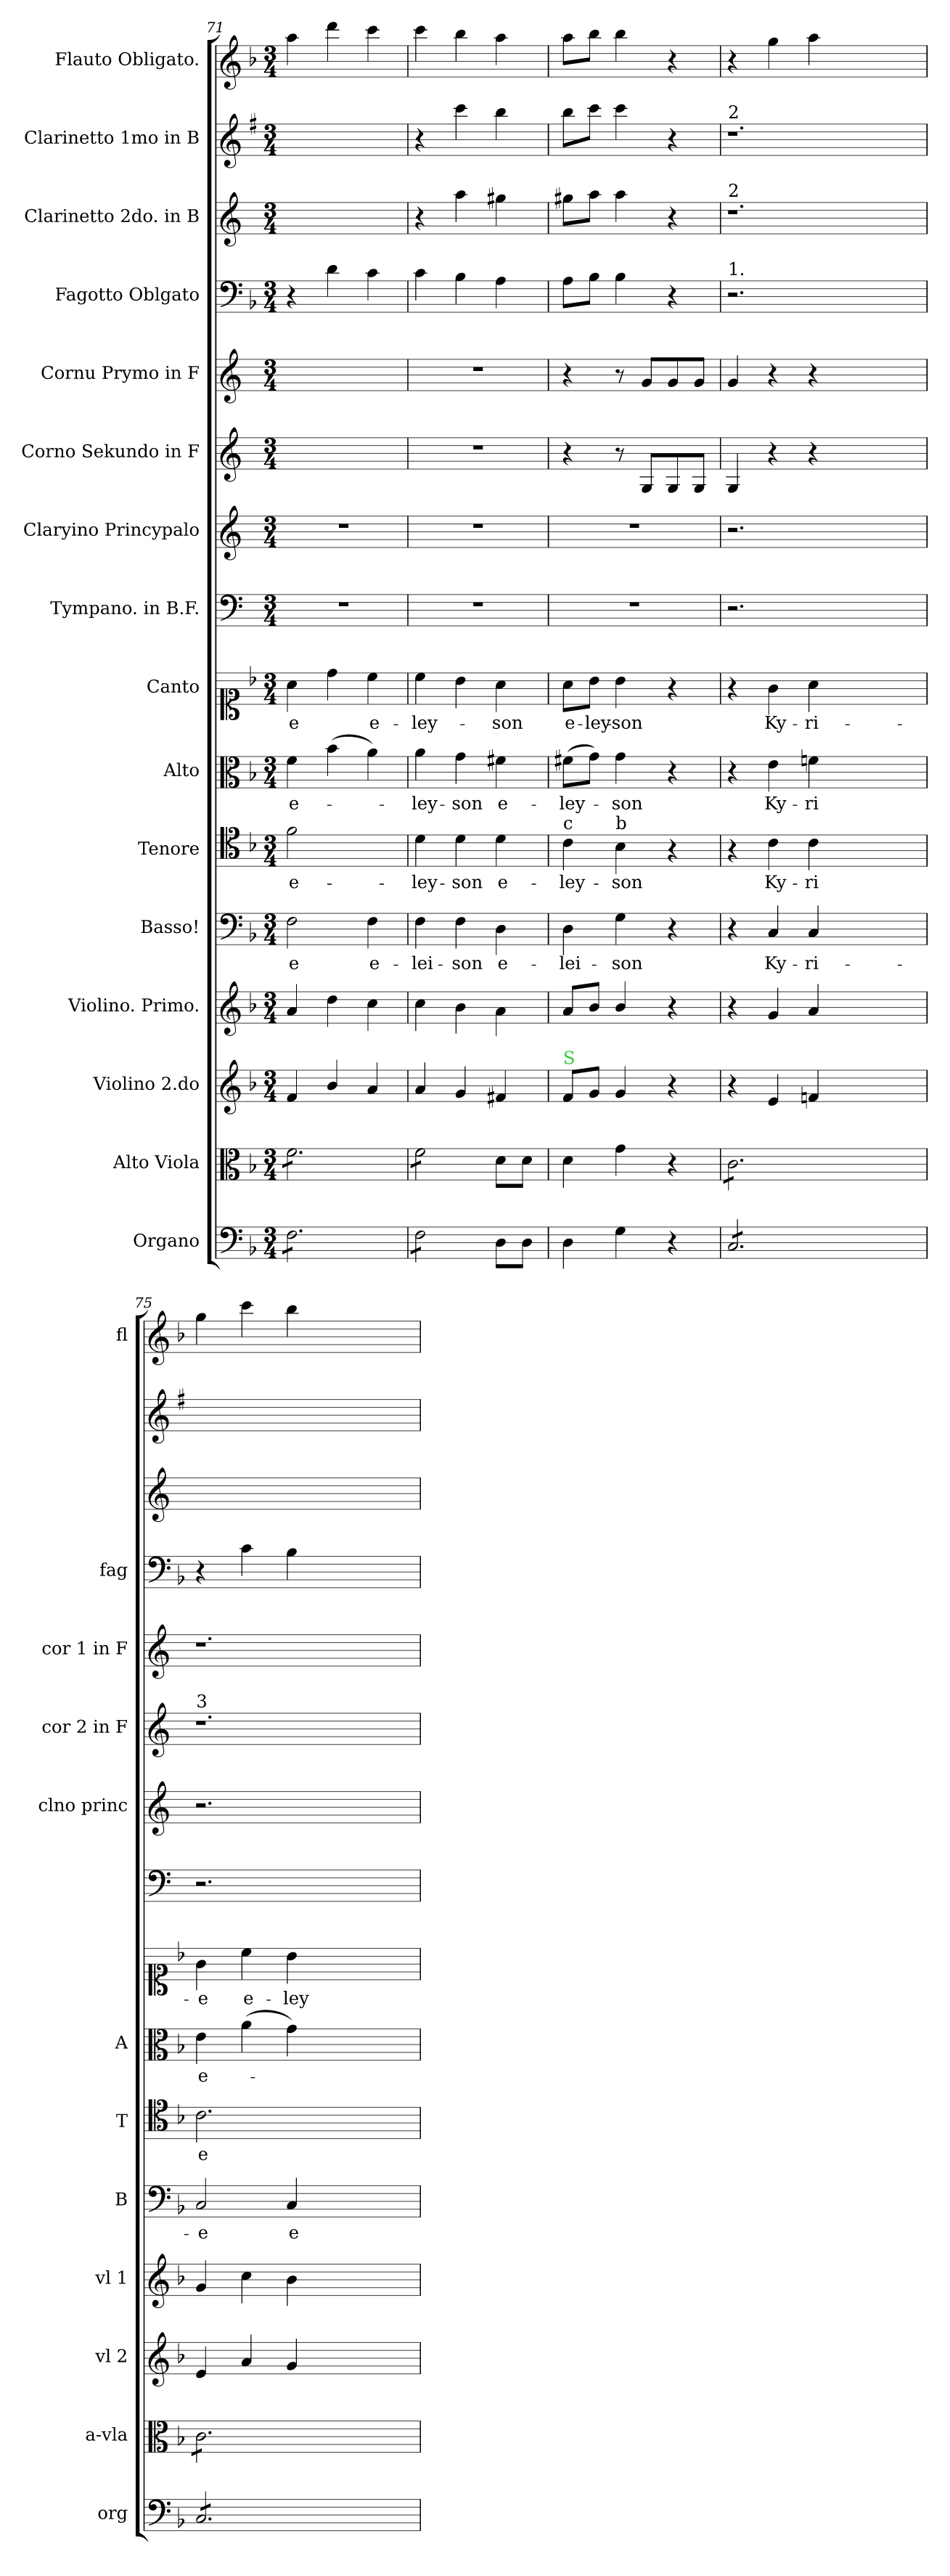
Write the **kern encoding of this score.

**kern	**kern	**kern	**kern	**kern	**text	**kern	**text	**kern	**text	**kern	**text	**kern	**kern	**kern	**kern	**kern	**dynam	**kern	**dynam	**kern	**dynam	**kern
*part16	*part15	*part14	*part13	*part12	*part12	*part11	*part11	*part10	*part10	*part9	*part9	*part8	*part7	*part6	*part5	*part4	*part4	*part3	*part3	*part2	*part2	*part1
*staff16	*staff15	*staff14	*staff13	*staff12	*staff12	*staff11	*staff11	*staff10	*staff10	*staff9	*staff9	*staff8	*staff7	*staff6	*staff5	*staff4	*staff4	*staff3	*staff3	*staff2	*staff2	*staff1
*I"Organo	*I"Alto Viola	*I"Violino 2.do	*I"Violino. Primo.	*I"Basso!	*	*I"Tenore	*	*I"Alto	*	*I"Canto	*	*I"Tympano. in B.F.	*I"Claryino Princypalo	*I"Corno Sekundo in F	*I"Cornu Prymo in F	*I"Fagotto Oblgato	*	*I"Clarinetto 2do. in B	*	*I"Clarinetto 1mo in B	*	*I"Flauto Obligato.
*I'org	*I'a-vla	*I'vl 2	*I'vl 1	*I'B	*	*I'T	*	*I'A	*	*	*	*	*I'clno princ	*I'cor 2 in F	*I'cor 1 in F	*I'fag	*	*	*	*	*	*I'fl
*clefF4	*clefC3	*clefG2	*clefG2	*clefF4	*	*clefC4	*	*clefC3	*	*clefC1	*	*clefF4	*clefG2	*clefG2	*clefG2	*clefF4	*	*clefG2	*	*clefG2	*	*clefG2
*	*	*	*	*	*	*	*	*	*	*	*	*ITrd1c2	*ITrd1c2	*ITrd4c7	*ITrd4c7	*	*	*ITrd1c2	*	*ITrd1c2	*	*
*k[b-]	*k[b-]	*k[b-]	*k[b-]	*k[b-]	*	*k[b-]	*	*k[b-]	*	*k[b-]	*	*k[b-e-]	*k[b-e-]	*k[b-]	*k[b-]	*k[b-]	*	*k[b-e-]	*	*k[b-]	*	*k[b-]
*M3/4	*M3/4	*M3/4	*M3/4	*M3/4	*	*M3/4	*	*M3/4	*	*M3/4	*	*M3/4	*M3/4	*M3/4	*M3/4	*M3/4	*	*M3/4	*	*M3/4	*	*M3/4
=71	=71	=71	=71	=71	=71	=71	=71	=71	=71	=71	=71	=71	=71	=71	=71	=71	=71	=71	=71	=71	=71	=71
!	!	!	!	!	!	!LO:N:vis=2	!	!	!LO:LY:color=darkblue	!	!	!	!	!	!	!	!	!	!	!	!	!
*tremolo	*	*	*	*	*	*	*	*	*	*	*	*	*	*	*	*	*	*	*	*	*	*
*	*tremolo	*	*	*	*	*	*	*	*	*	*	*	*	*	*	*	*	*	*	*	*	*
8F\L	8f\L	4f/	4a/	2F\	-e	2.f\	e-	4f\	e-	4a\	-e	2.r	2.r	2.ryy	2.ryy	4r	pia&colon;	2.ryy	.	2.ryy	.	4aa\
8F\	8f\	.	.	.	.	.	.	.	.	.	.	.	.	.	.	.	.	.	.	.	.	.
8F\	8f\	4b-/	4dd\	.	.	.	.	(4b-\	.	4dd\	.	.	.	.	.	4d\	.	.	.	.	.	4ddd\
8F\	8f\	.	.	.	.	.	.	.	.	.	.	.	.	.	.	.	.	.	.	.	.	.
8F\	8f\	4a/	4cc\	4F\	e-	.	.	4a\)	.	4cc\	e-	.	.	.	.	4c\	.	.	.	.	.	4ccc\
8F\J	8f\J	.	.	.	.	.	.	.	.	.	.	.	.	.	.	.	.	.	.	.	.	.
=72	=72	=72	=72	=72	=72	=72	=72	=72	=72	=72	=72	=72	=72	=72	=72	=72	=72	=72	=72	=72	=72	=72
!	!	!	!	!	!	!	!	!	!LO:LY:color=darkblue	!	!	!	!	!	!	!	!	!	!	!	!	!
8F\L	8f\L	4a/	4cc\	4F\	-lei-	4d\	-ley-	4a\	-ley-	4cc\	-ley-	2.r	2.r	2.r	2.r	4c\	.	4r	.	4r	.	4ccc\
8F\	8f\	.	.	.	.	.	.	.	.	.	.	.	.	.	.	.	.	.	.	.	.	.
!	!	!	!	!	!	!	!	!	!LO:LY:color=darkblue	!	!	!	!	!	!	!	!	!	!	!	!	!
8F\	8f\	4g/	4b-\	4F\	-son	4d\	-son	4g\	-son	4b-\	.	.	.	.	.	4B-\	.	4gg\	pia	4bb-\	pia	4bb-\
8F\J	8f\J	.	.	.	.	.	.	.	.	.	.	.	.	.	.	.	.	.	.	.	.	.
*	*Xtremolo	*	*	*	*	*	*	*	*	*	*	*	*	*	*	*	*	*	*	*	*	*
*Xtremolo	*	*	*	*	*	*	*	*	*	*	*	*	*	*	*	*	*	*	*	*	*	*
!	!	!	!	!	!LO:LY:i	!	!	!	!LO:LY:color=darkblue	!	!	!	!	!	!	!	!	!	!	!	!	!
8D\L	8d\L	4f#X/	4a\	4D\	e-	4d\	e-	4f#X\	e-	4a\	-son	.	.	.	.	4A\	.	4ff#X\	.	4aa\	.	4aa\
8D\J	8d\J	.	.	.	.	.	.	.	.	.	.	.	.	.	.	.	.	.	.	.	.	.
=73	=73	=73	=73	=73	=73	=73	=73	=73	=73	=73	=73	=73	=73	=73	=73	=73	=73	=73	=73	=73	=73	=73
!	!	!	!	!	!	!LO:TX:a:t=c	!	!	!	!	!	!	!	!	!	!	!	!	!	!	!	!
!	!	!LO:TX:a:color=limegreen:t=S	!	!	!	!	!	!	!	!	!	!	!	!	!	!	!	!	!	!	!	!
!	!	!	!	!	!LO:LY:i	!	!	!	!LO:LY:color=darkblue	!	!	!	!	!	!	!	!	!	!	!	!	!
4D\	4d\	8f/L	8a/L	4D\	-lei-	4c\	-ley-	(8f#X\L	-ley-	8a\L	e-	2.r	2.r	4r	4r	8A\L	.	8ff#X\L	.	8aa\L	.	8aa\L
.	.	8g/J	8b-/J	.	.	.	.	8g\J)	.	8b-\J	-ley-	.	.	.	.	8B-\J	.	8gg\J	.	8bb-\J	.	8bb-\J
!	!	!	!	!	!	!LO:TX:a:t=b	!	!	!	!	!	!	!	!	!	!	!	!	!	!	!	!
!	!	!	!	!	!LO:LY:i	!	!	!	!LO:LY:color=darkblue	!	!	!	!	!	!	!	!	!	!	!	!	!
4G\	4g\	4g/	4b-/	4G\	-son	4B-\	-son	4g\	-son	4b-\	-son	.	.	8r	8r	4B-\	.	4gg\	.	4bb-\	.	4bb-\
.	.	.	.	.	.	.	.	.	.	.	.	.	.	8C/L	8c/L	.	.	.	.	.	.	.
4r	4r	4r	4r	4r	.	4r	.	4r	.	4r	.	.	.	8C/	8c/	4r	.	4r	.	4r	.	4r
.	.	.	.	.	.	.	.	.	.	.	.	.	.	8C/J	8c/J	.	.	.	.	.	.	.
=74	=74	=74	=74	=74	=74	=74	=74	=74	=74	=74	=74	=74	=74	=74	=74	=74	=74	=74	=74	=74	=74	=74
!	!	!	!	!	!	!	!	!	!	!	!	!	!	!	!	!	!	!	!	!LO:TX:a:t=2	!	!
!	!	!	!	!	!	!	!	!	!	!	!	!	!	!	!	!	!	!LO:TX:a:t=2	!	!	!	!
!	!	!	!	!	!	!	!	!	!	!	!	!	!	!	!	!LO:TX:a:t=1.	!	!	!	!	!	!
*tremolo	*	*	*	*	*	*	*	*	*	*	*	*	*	*	*	*	*	*	*	*	*	*
*	*tremolo	*	*	*	*	*	*	*	*	*	*	*	*	*	*	*	*	*	*	*	*	*
8C/L	8c\L	4r	4r	4r	.	4r	.	4r	.	4r	.	2.r	2.r	4C/	4c/	2.r	.	1.r	.	1.r	.	4r
8C/	8c\	.	.	.	.	.	.	.	.	.	.	.	.	.	.	.	.	.	.	.	.	.
!	!	!	!	!	!	!	!	!	!LO:LY:color=darkblue	!	!	!	!	!	!	!	!	!	!	!	!	!
8C/	8c\	4e/	4g/	4C/	Ky-	4c\	Ky-	4e\	Ky-	4g\	Ky-	.	.	4r	4r	.	.	.	.	.	.	4gg\
8C/	8c\	.	.	.	.	.	.	.	.	.	.	.	.	.	.	.	.	.	.	.	.	.
!	!	!	!	!	!	!	!	!	!LO:LY:color=darkblue	!	!	!	!	!	!	!	!	!	!	!	!	!
8C/	8c\	4fn/	4a/	4C/	-ri-	4c\	-ri	4fn\	-ri	4a\	-ri-	.	.	4r	4r	.	.	.	.	.	.	4aa\
8C/J	8c\J	.	.	.	.	.	.	.	.	.	.	.	.	.	.	.	.	.	.	.	.	.
2.ryy	2.ryy	2.ryy	2.ryy	2.ryy	.	2.ryy	.	2.ryy	.	2.ryy	.	2.ryy	2.ryy	2.ryy	2.ryy	2.ryy	.	.	.	.	.	2.ryy
=75	=75	=75	=75	=75	=75	=75	=75	=75	=75	=75	=75	=75	=75	=75	=75	=75	=75	=75	=75	=75	=75	=75
!	!	!	!	!	!	!	!	!	!	!	!	!	!	!LO:TX:a:t=3	!	!	!	!	!	!	!	!
!	!	!	!	!	!	!	!	!	!LO:LY:color=darkblue	!	!	!	!	!	!	!	!	!	!	!	!	!
8C/L	8c\L	4e/	4g/	2C/	-e	2.c\	e-	4e\	e-	4g\	-e	2.r	2.r	1.r	1.r	4r	.	1.ryy	.	1.ryy	.	4gg\
8C/	8c\	.	.	.	.	.	.	.	.	.	.	.	.	.	.	.	.	.	.	.	.	.
8C/	8c\	4a/	4cc\	.	.	.	.	(4a\	.	4cc\	e-	.	.	.	.	4c\	.	.	.	.	.	4ccc\
8C/	8c\	.	.	.	.	.	.	.	.	.	.	.	.	.	.	.	.	.	.	.	.	.
8C/	8c\	4g/	4b-\	4C/	e-	.	.	4g\)	.	4b-\	-ley-	.	.	.	.	4B-\	.	.	.	.	.	4bb-\
8C/J	8c\J	.	.	.	.	.	.	.	.	.	.	.	.	.	.	.	.	.	.	.	.	.
*	*Xtremolo	*	*	*	*	*	*	*	*	*	*	*	*	*	*	*	*	*	*	*	*	*
*Xtremolo	*	*	*	*	*	*	*	*	*	*	*	*	*	*	*	*	*	*	*	*	*	*
2.ryy	2.ryy	2.ryy	2.ryy	2.ryy	.	2.ryy	.	2.ryy	.	2.ryy	.	2.ryy	2.ryy	.	.	2.ryy	.	.	.	.	.	2.ryy
=	=	=	=	=	=	=	=	=	=	=	=	=	=	=	=	=	=	=	=	=	=	=
*-	*-	*-	*-	*-	*-	*-	*-	*-	*-	*-	*-	*-	*-	*-	*-	*-	*-	*-	*-	*-	*-	*-
